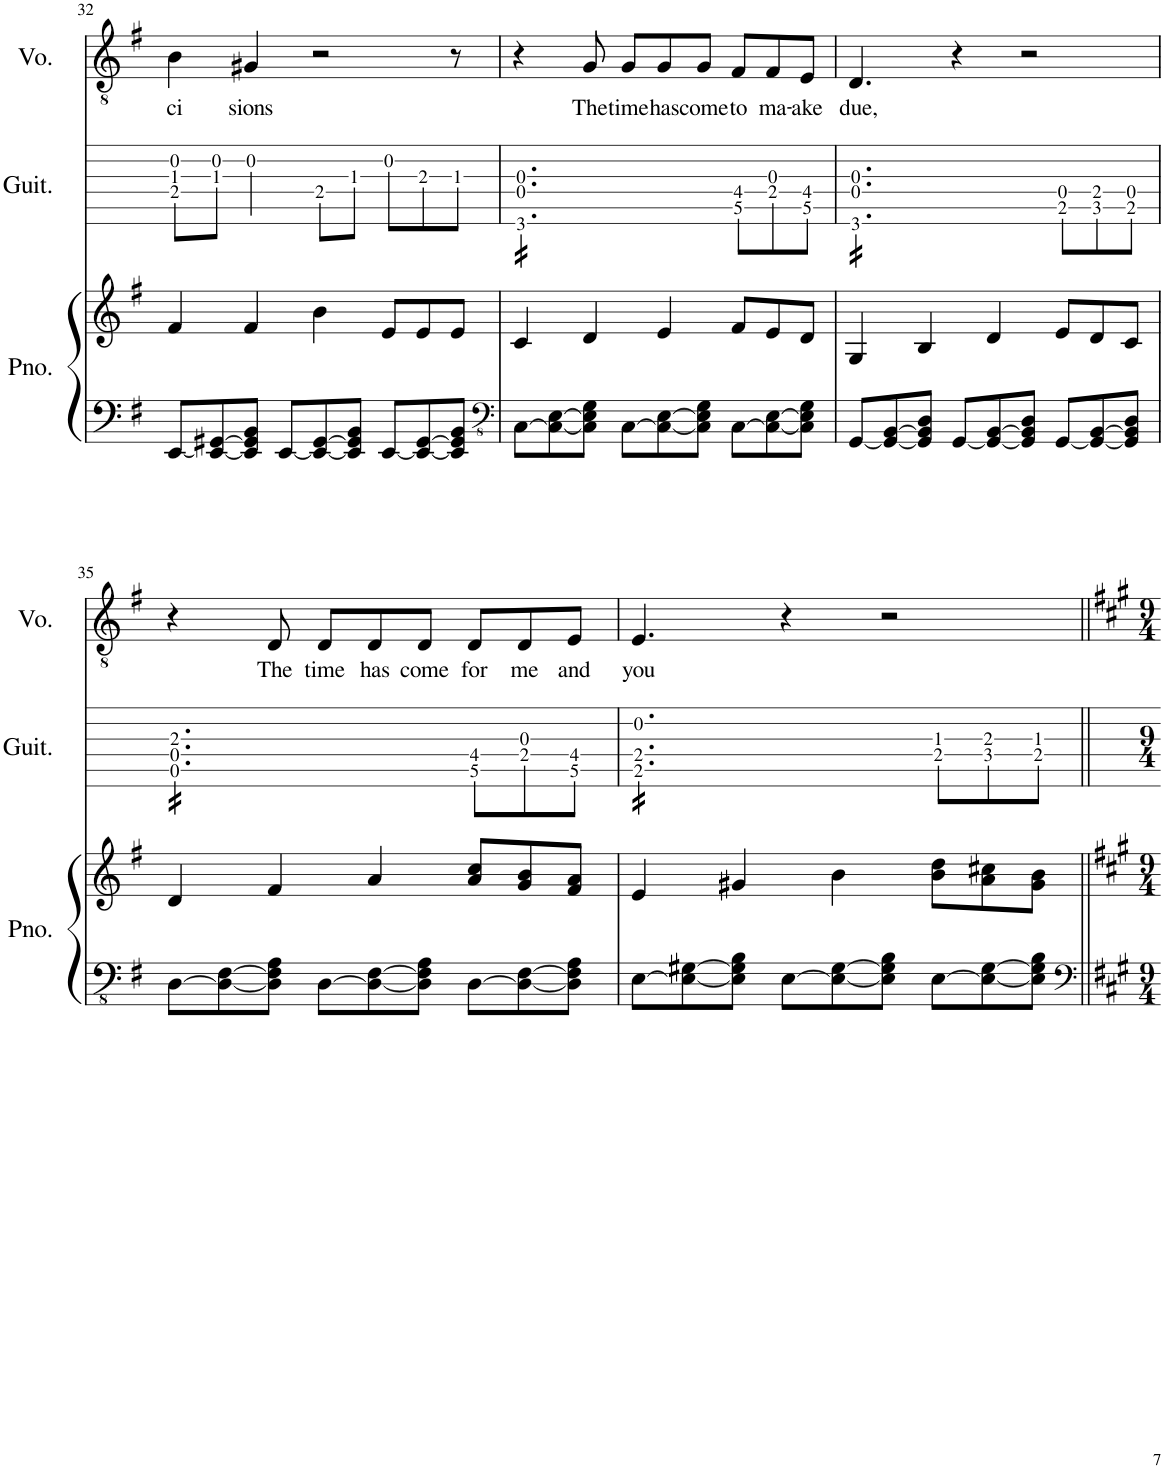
**kern	**kern	**kern	**kern	**text
*part3	*part3	*part2	*part1	*part1
*staff4	*staff3	*staff2	*staff1	*staff1
*I"Piano	*	*I"Acoustic Guitar	*I"Voice	*
*I'Pno.	*	*I'Guit.	*I'Vo.	*
!!LO:PB:g=z
*clefF4	*clefG2	*	*clefGv2	*
*k[f#]	*k[f#]	*k[f#]	*k[f#]	*
*M9/8	*M9/8	*M9/8	*M9/8	*
=32	=32	=32	=32	=32
!	!	!	!	!LO:LY:b
[8EE/L	4f#/	8E\ 8G#X\ 8B\L	4B\	ci
8EE/_ [8GG#X/	.	8G#\ 8B\J	.	.
!	!	!	!	!LO:LY:b
8EE/] 8GG#/] 8BB/J	4f#/	4B\	4G#X/	sions
[8EE/L	.	.	.	.
8EE/_ [8GG#/	4b\	8E\L	2r	.
8EE/] 8GG#/] 8BB/J	.	8G#\J	.	.
[8EE/L	8e/L	8B\L	.	.
8EE/_ [8GG#/	8e/	8A\	.	.
8EE/] 8GG#/] 8BB/J	8e/J	8G#\J	8r	.
=33	=33	=33	=33	=33
*clefFv4	*	*	*	*
[8CC\L	4c/	2.GG\ 2.D\ 2.G\	4r	.
8CC\_ [8EE\	.	.	.	.
!	!	!	!	!LO:LY:b
8CC\] 8EE\] 8GG\J	4d/	.	8G/	The
!	!	!	!	!LO:LY:b
[8CC\L	.	.	8G/L	time
!	!	!	!	!LO:LY:b
8CC\_ [8EE\	4e/	.	8G/	has
!	!	!	!	!LO:LY:b
8CC\] 8EE\] 8GG\J	.	.	8G/J	come
!	!	!	!	!LO:LY:b
[8CC\L	8f#/L	8D\ 8F#\L	8F#/L	to
!	!	!	!	!LO:LY:b
8CC\_ [8EE\	8e/	8E\ 8G\	8F#/	ma-
!	!	!	!	!LO:LY:b
8CC\] 8EE\] 8GG\J	8d/J	8D\ 8F#\J	8E/J	-ake
=34	=34	=34	=34	=34
!	!	!	!	!LO:LY:b
[8GGG/L	4G/	2.GG\ 2.D\ 2.G\	4.D/	due,
8GGG/_ [8BBB/	.	.	.	.
8GGG/] 8BBB/] 8DD/J	4B/	.	.	.
[8GGG/L	.	.	4r	.
8GGG/_ [8BBB/	4d/	.	.	.
8GGG/] 8BBB/] 8DD/J	.	.	2r	.
[8GGG/L	8e/L	8BB\ 8D\L	.	.
8GGG/_ [8BBB/	8d/	8C\ 8E\	.	.
8GGG/] 8BBB/] 8DD/J	8c/J	8BB\ 8D\J	.	.
!!LO:LB:g=z
=35	=35	=35	=35	=35
[8DD\L	4d/	2.AA\ 2.D\ 2.A\	4r	.
8DD\_ [8FF#\	.	.	.	.
!	!	!	!	!LO:LY:b
8DD\] 8FF#\] 8AA\J	4f#/	.	8D/	The
!	!	!	!	!LO:LY:b
[8DD\L	.	.	8D/L	time
!	!	!	!	!LO:LY:b
8DD\_ [8FF#\	4a/	.	8D/	has
!	!	!	!	!LO:LY:b
8DD\] 8FF#\] 8AA\J	.	.	8D/J	come
!	!	!	!	!LO:LY:b
[8DD\L	8a/ 8cc/L	8D\ 8F#\L	8D/L	for
!	!	!	!	!LO:LY:b
8DD\_ [8FF#\	8g/ 8b/	8E\ 8G\	8D/	me
!	!	!	!	!LO:LY:b
8DD\] 8FF#\] 8AA\J	8f#/ 8a/J	8D\ 8F#\J	8E/J	and
=36	=36	=36	=36	=36
!	!	!	!	!LO:LY:b
[8EE\L	4e/	2.BB\ 2.E\ 2.B\	4.E/	you
8EE\_ [8GG#X\	.	.	.	.
8EE\] 8GG#\] 8BB\J	4g#X/	.	.	.
[8EE\L	.	.	4r	.
8EE\_ [8GG#\	4b\	.	.	.
8EE\] 8GG#\] 8BB\J	.	.	2r	.
[8EE\L	8b\ 8dd\L	8E\ 8G#X\L	.	.
8EE\_ [8GG#\	8a\ 8cc#X\	8Fn\ 8A\	.	.
8EE\] 8GG#\] 8BB\J	8g#\ 8b\J	8E\ 8G#\J	.	.
=||	=||	=||	=||	=||
*-	*-	*-	*-	*-
